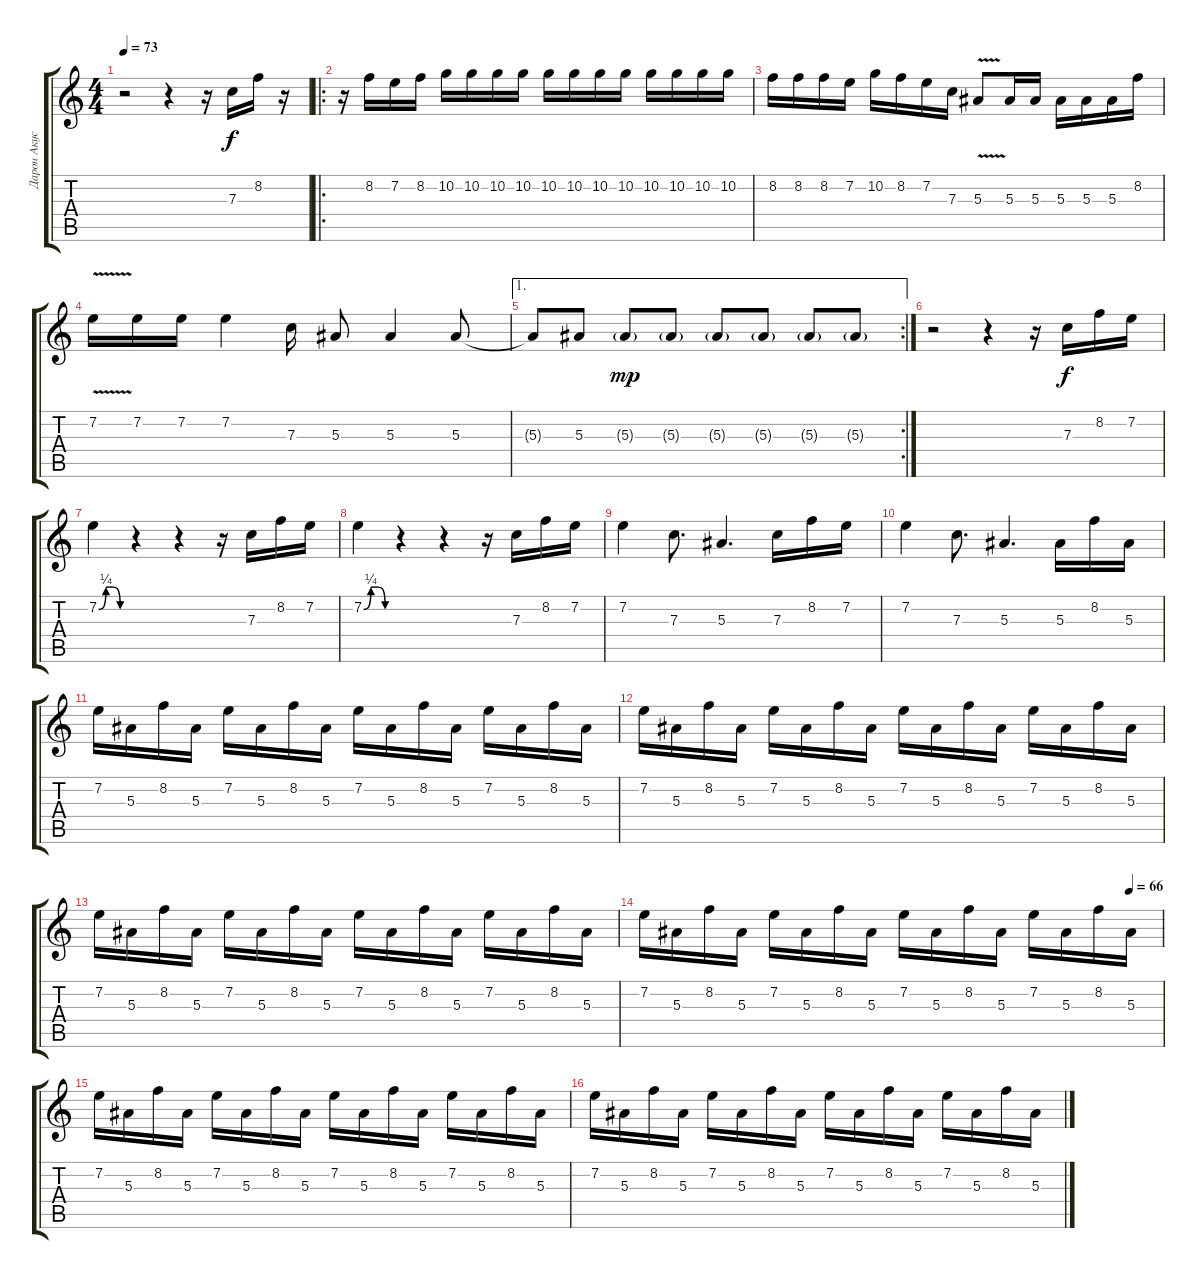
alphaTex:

\track ("Дарон Акустика" "Дарон Акус") {instrument electricguitarclean}
\staff {score tabs}
\tuning (D4 A3 F3 C3 G2 C2) {hide}
\ts (4 4)
\tempo 73
\clef g2
\ks c
r.2{dy f} r.4 r.16 7.3.16 8.2.16 r.16 |
\ro
r.16 8.2.16 7.2.16 8.2.16 10.2.16 10.2.16 10.2.16 10.2.16 10.2.16 10.2.16 10.2.16 10.2.16 10.2.16 10.2.16 10.2.16 10.2.16 |
8.2.16 8.2.16 8.2.16 7.2.16 10.2.16 8.2.16 7.2.16 7.3.16 5.3{v}.8 5.3.16 5.3.16 5.3.16 5.3.16 5.3.16 8.2.16 |
7.2{v}.16 7.2.16 7.2.16 7.2.4 7.3.16 5.3.8 5.3.4 5.3.8 |
\ae 1
\rc 2
5.3{t}.8 5.3.8 5.3{g}.8{dy mp} 5.3{g}.8 5.3{g}.8 5.3{g}.8 5.3{g}.8 5.3{g}.8 |
r.2 r.4 r.16 7.3.16{dy f} 8.2.16 7.2.16 |
7.2{be (custom 0 0 15 1 30 1 45 0 60 0)}.4 r.4 r.4 r.16 7.3.16 8.2.16 7.2.16 |
7.2{be (custom 0 0 15 1 30 1 45 0 60 0)}.4 r.4 r.4 r.16 7.3.16 8.2.16 7.2.16 |
7.2.4 7.3.8{d} 5.3.4{d} 7.3.16 8.2.16 7.2.16 |
7.2.4 7.3.8{d} 5.3.4{d} 5.3.16{volume 8 instrument electricguitarmuted} 8.2.16 5.3.16 |
7.2.16 5.3.16 8.2.16 5.3.16 7.2.16 5.3.16 8.2.16 5.3.16 7.2.16 5.3.16 8.2.16 5.3.16 7.2.16 5.3.16 8.2.16 5.3.16{volume 7} |
7.2.16 5.3.16 8.2.16 5.3.16 7.2.16 5.3.16 8.2.16 5.3.16 7.2.16 5.3.16 8.2.16 5.3.16 7.2.16 5.3.16 8.2.16 5.3.16{volume 6} |
7.2.16 5.3.16 8.2.16 5.3.16 7.2.16 5.3.16 8.2.16 5.3.16 7.2.16 5.3.16 8.2.16 5.3.16 7.2.16 5.3.16 8.2.16 5.3.16{volume 4} |
\tempo (66 0.9375)
7.2.16 5.3.16 8.2.16 5.3.16 7.2.16 5.3.16 8.2.16 5.3.16 7.2.16 5.3.16 8.2.16 5.3.16 7.2.16 5.3.16 8.2.16 5.3.16{volume 3} |
7.2.16 5.3.16 8.2.16 5.3.16 7.2.16 5.3.16 8.2.16 5.3.16 7.2.16 5.3.16 8.2.16 5.3.16 7.2.16 5.3.16 8.2.16 5.3.16 |
7.2.16 5.3.16 8.2.16 5.3.16 7.2.16 5.3.16 8.2.16 5.3.16 7.2.16 5.3.16 8.2.16 5.3.16 7.2.16 5.3.16 8.2.16 5.3.16
